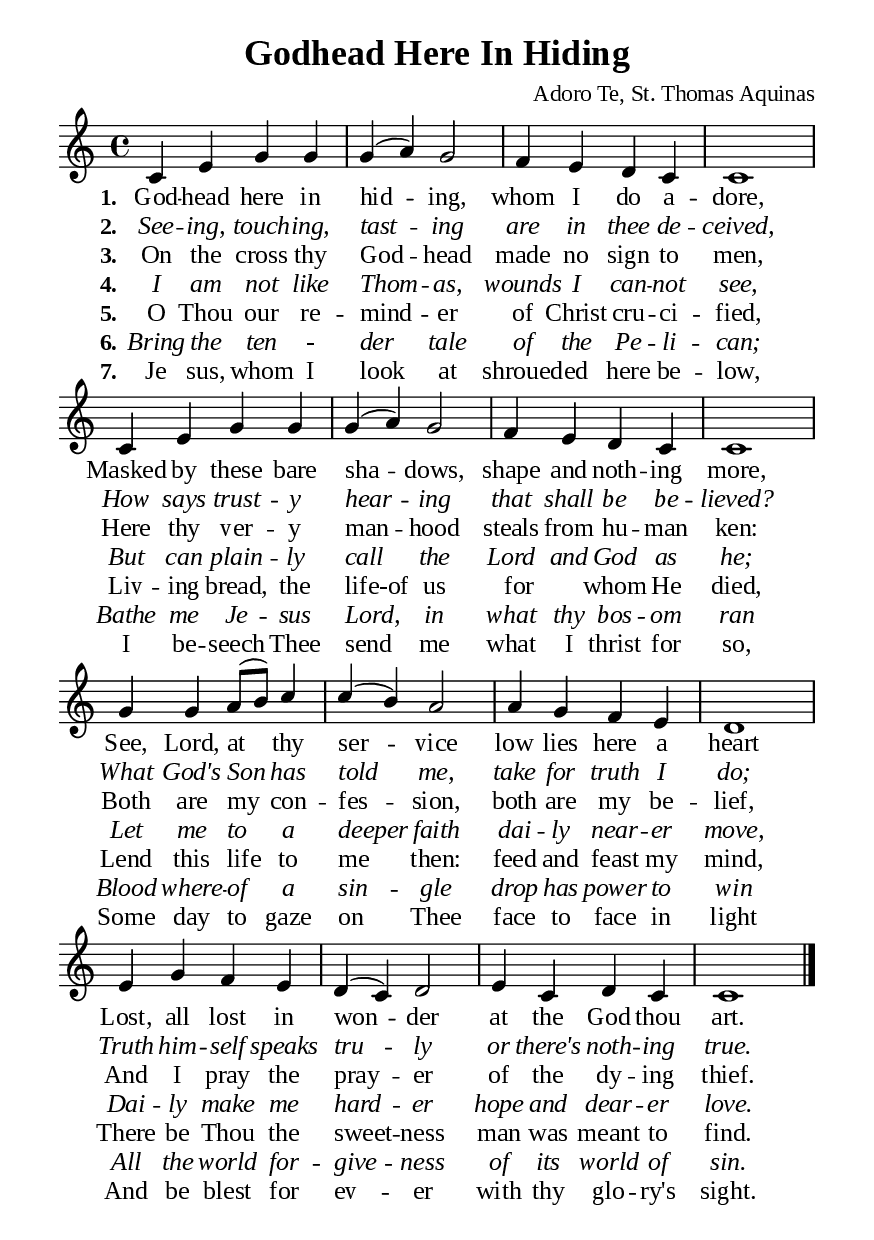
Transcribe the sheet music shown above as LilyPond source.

\version "2.18.2"

\header {
  title = "Godhead Here In Hiding"
  composer = "Adoro Te, St. Thomas Aquinas"
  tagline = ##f
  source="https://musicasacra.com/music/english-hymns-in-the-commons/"
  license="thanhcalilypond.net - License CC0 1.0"
}

global= {
  \key c \major
  \time 4/4
  \override Score.BarNumber.break-visibility = ##(#f #f #f)
}

\paper {
  #(set-paper-size "a5")
  top-margin = 5\mm
  bottom-margin = 5\mm
  left-margin = 10\mm
  right-margin = 10\mm
  indent = #0
  #(define fonts
	 (make-pango-font-tree "Liberation Serif"
	 		       "Liberation Serif"
			       "Liberation Serif"
			       (/ 20 20)))
  page-count = #1
}

printItalic = \with {
  \override LyricText.font-shape = #'italic
}

% Verse music
musicVerseSoprano = \relative c' {
  %{	01	%} c4 e g g |
  %{	02	%} g (a) g2 |
  %{	03	%} f4 e d c |
  %{	04	%} c1 |
  %{	05	%} c4 e g g |
  %{	06	%} g (a) g2 |
  %{	07	%} f4 e d c |
  %{	08	%} c1 |
  %{	09	%} g'4 g a8 (b) c4 |
  %{	10	%} c (b) a2 |
  %{	11	%} a4 g f e |
  %{	12	%} d1 |
  %{	13	%} e4 g f e |
  %{	14	%} d (c) d2 |
  %{	15	%} e4 c d c |
  %{	16	%} c1 \bar "|."
}

% Verse lyrics
verseOne = \lyricmode {
  \set stanza = #"1."
  God -- head here in hid -- ing, whom I do a -- dore,
  Masked by these bare sha -- dows, shape and noth -- ing more,
  See, Lord, at thy ser -- vice low lies here a heart
  Lost, all lost in won -- der at the God thou art.
}

verseTwo = \lyricmode {
  \set stanza = #"2."
  See -- ing, touch -- ing, tast -- ing are in thee de -- ceived,
  How says trust -- y hear -- ing that shall be be -- lieved?
  What God's Son has told me, take for truth I do;
  Truth him -- self speaks tru -- ly or there's noth -- ing true.
}

verseThree = \lyricmode {
  \set stanza = #"3."
  On the cross thy God -- head made no sign to men,
  Here thy ver -- y man -- hood steals from hu -- man ken:
  Both are my con -- fes -- sion, both are my be -- lief,
  And I pray the pray -- er of the dy -- ing thief.
}

verseFour = \lyricmode {
  \set stanza = #"4."
  I am not like Thom -- as, wounds I can -- not see,
  But can plain -- ly call the Lord and God as he;
  Let me to a deeper faith dai -- ly near -- er move,
  Dai -- ly make me hard -- er hope and dear -- er love.
}

verseFive = \lyricmode {
  \set stanza = #"5."
  O Thou our re -- mind -- er of Christ cru -- ci -- fied,
  Liv -- ing bread, the life-of us for _ whom He died,
  Lend this life to me then: feed and feast my mind,
  There be Thou the sweet -- ness man was meant to find.
}

verseSix = \lyricmode {
  \set stanza = #"6."
  Bring the ten - der tale of the Pe -- li -- can;
  Bathe me Je -- sus Lord, in what thy bos -- om ran
  Blood where -- of a sin -- gle drop has power to win
  All the world for -- give -- ness of its world of sin.
}

verseSeven = \lyricmode {
  \set stanza = #"7."
  Je sus, whom I look at shroued -- ed here be -- low,
  I be -- seech Thee send me what I thrist for so,
  Some day to gaze on Thee face to face in light
  And be blest for ev -- er with thy glo -- ry's sight.
}

% Layout
\score {
    \new ChoirStaff <<
      \new Staff <<
        \clef "treble"
        \new Voice = "sopranos" { \global \stemUp \slurUp \musicVerseSoprano }
      >>
      \new Lyrics \lyricsto sopranos \verseOne
      \new Lyrics \printItalic \lyricsto sopranos \verseTwo
      \new Lyrics \lyricsto sopranos \verseThree
      \new Lyrics \printItalic \lyricsto sopranos \verseFour
      \new Lyrics \lyricsto sopranos \verseFive
      \new Lyrics \printItalic \lyricsto sopranos \verseSix
      \new Lyrics \lyricsto sopranos \verseSeven
    >>
}
